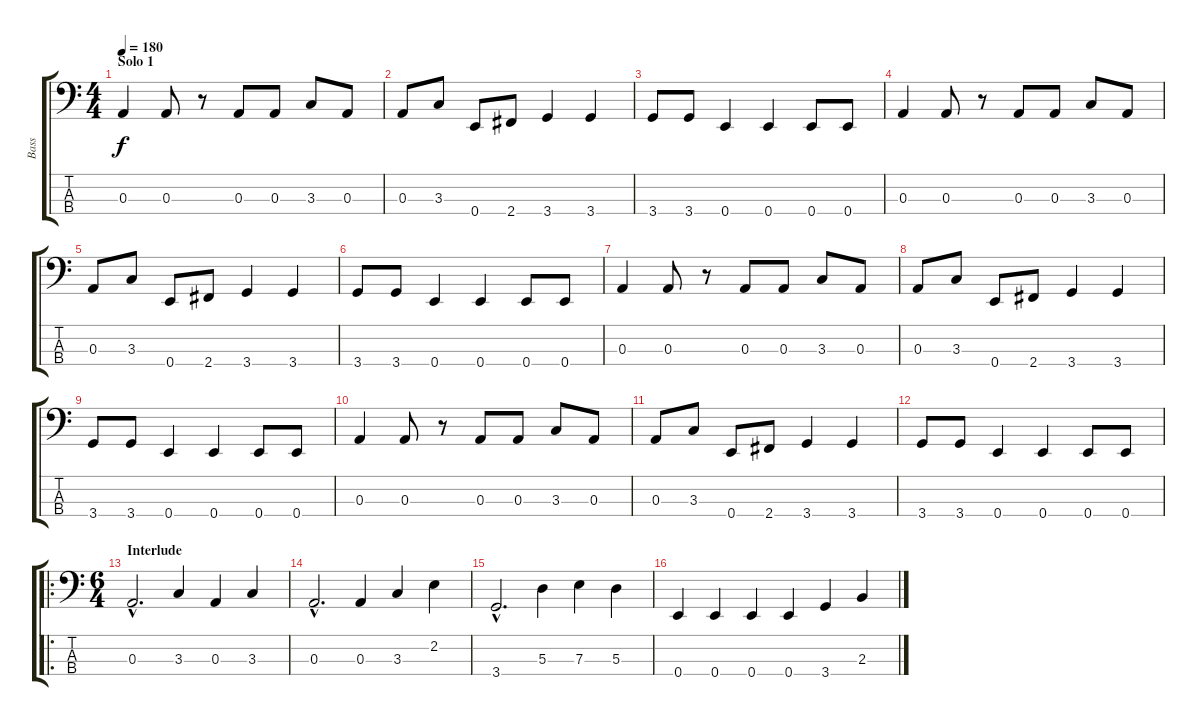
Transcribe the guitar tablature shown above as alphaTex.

\track ("Bass" "Bass") {instrument electricbassfinger}
\staff {score tabs}
\tuning (G2 D2 A1 E1) {hide}
\ts (4 4)
\section ("" "Solo 1")
\tempo 180
\clef f4
\ks c
0.3.4{dy f} 0.3.8 r.8 0.3.8 0.3.8 3.3.8 0.3.8 |
0.3.8 3.3.8 0.4.8 2.4.8 3.4.4 3.4.4 |
3.4.8 3.4.8 0.4.4 0.4.4 0.4.8 0.4.8 |
0.3.4 0.3.8 r.8 0.3.8 0.3.8 3.3.8 0.3.8 |
0.3.8 3.3.8 0.4.8 2.4.8 3.4.4 3.4.4 |
3.4.8 3.4.8 0.4.4 0.4.4 0.4.8 0.4.8 |
0.3.4 0.3.8 r.8 0.3.8 0.3.8 3.3.8 0.3.8 |
0.3.8 3.3.8 0.4.8 2.4.8 3.4.4 3.4.4 |
3.4.8 3.4.8 0.4.4 0.4.4 0.4.8 0.4.8 |
0.3.4 0.3.8 r.8 0.3.8 0.3.8 3.3.8 0.3.8 |
0.3.8 3.3.8 0.4.8 2.4.8 3.4.4 3.4.4 |
3.4.8 3.4.8 0.4.4 0.4.4 0.4.8 0.4.8 |
\ro
\ts (6 4)
\section ("" "Interlude")
0.3{hac}.2{d} 3.3.4 0.3.4 3.3.4 |
0.3{hac}.2{d} 0.3.4 3.3.4 2.2.4 |
3.4{hac}.2{d} 5.3.4 7.3.4 5.3.4 |
0.4.4 0.4.4 0.4.4 0.4.4 3.4.4 2.3.4
